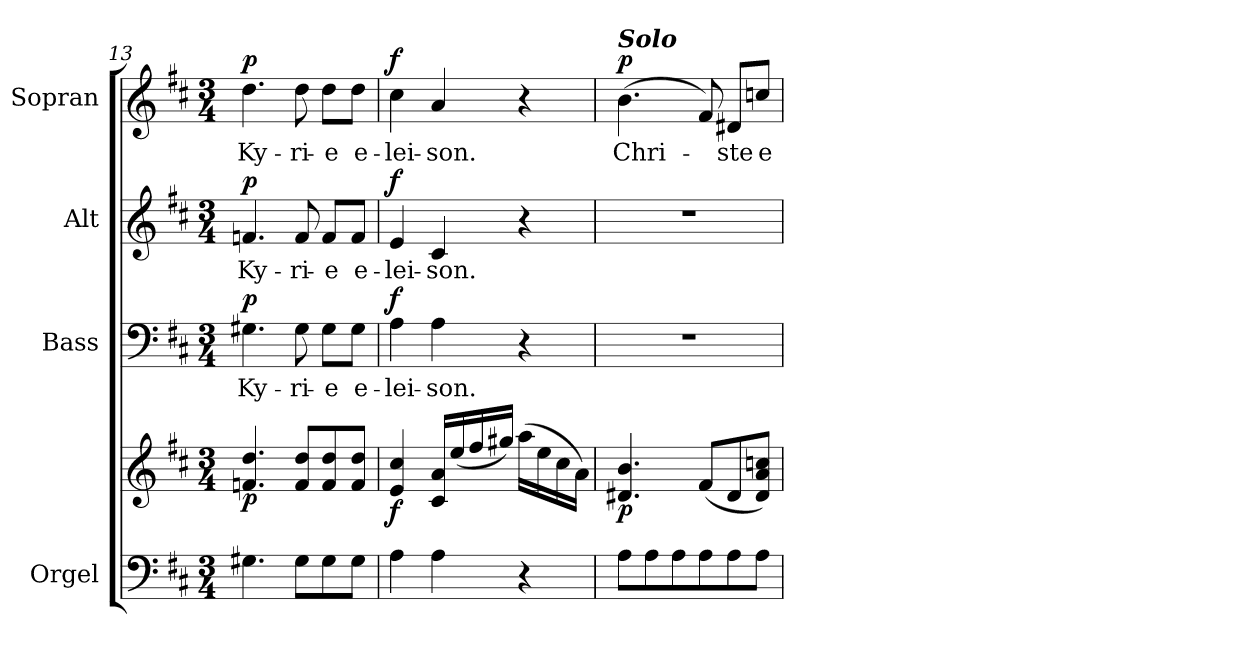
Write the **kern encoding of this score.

**kern	**kern	**dynam	**kern	**text	**dynam	**kern	**text	**dynam	**kern	**text	**dynam
*part4	*part4	*part4	*part3	*part3	*part3	*part2	*part2	*part2	*part1	*part1	*part1
*staff5	*staff4	*staff4/5	*staff3	*staff3	*staff3	*staff2	*staff2	*staff2	*staff1	*staff1	*staff1
*I"Orgel	*	*	*I"Bass	*	*	*I"Alt	*	*	*I"Sopran	*	*
*	*	*	*I'B.	*	*	*I'A.	*	*	*I'S.	*	*
!!LO:LB:g=z
*clefF4	*clefG2	*	*clefF4	*	*	*clefG2	*	*	*clefG2	*	*
*k[f#c#]	*k[f#c#]	*	*k[f#c#]	*	*	*k[f#c#]	*	*	*k[f#c#]	*	*
*D:	*D:	*	*D:	*	*	*D:	*	*	*D:	*	*
*M3/4	*M3/4	*	*M3/4	*	*	*M3/4	*	*	*M3/4	*	*
=13	=13	=13	=13	=13	=13	=13	=13	=13	=13	=13	=13
!	!	!LO:DY:b	!	!LO:LY:b	!LO:DY:a	!	!LO:LY:b	!LO:DY:a	!	!LO:LY:b	!LO:DY:a
4.G#X\	4.fn/ 4.dd/	p	4.G#X\	Ky-	p	4.fn/	Ky-	p	4.dd\	Ky-	p
!	!	!	!	!LO:LY:b	!	!	!LO:LY:b	!	!	!LO:LY:b	!
8G#\L	8f/ 8dd/L	.	8G#\	-ri-	.	8f/	-ri-	.	8dd\	-ri-	.
!	!	!	!	!LO:LY:b	!	!	!LO:LY:b	!	!	!LO:LY:b	!
8G#\	8f/ 8dd/	.	8G#\L	-e	.	8f/L	-e	.	8dd\L	-e	.
!	!	!	!	!LO:LY:b	!	!	!LO:LY:b	!	!	!LO:LY:b	!
8G#\J	8f/ 8dd/J	.	8G#\J	e-	.	8f/J	e-	.	8dd\J	e-	.
=14	=14	=14	=14	=14	=14	=14	=14	=14	=14	=14	=14
!	!	!LO:DY:b	!	!LO:LY:b	!LO:DY:a	!	!LO:LY:b	!LO:DY:a	!	!LO:LY:b	!LO:DY:a
4A\	4e/ 4cc#/	f	4A\	-lei-	f	4e/	-lei-	f	4cc#\	-lei-	f
!	!	!	!	!LO:LY:b	!	!	!LO:LY:b	!	!	!LO:LY:b	!
4A\	16c#/ 16a/LL	.	4A\	-son.	.	4c#/	-son.	.	4a/	-son.	.
.	(<16ee/	.	.	.	.	.	.	.	.	.	.
.	16ff#/	.	.	.	.	.	.	.	.	.	.
.	16gg#X/JJ)	.	.	.	.	.	.	.	.	.	.
4r	(>16aa\LL	.	4r	.	.	4r	.	.	4r	.	.
.	16ee\	.	.	.	.	.	.	.	.	.	.
.	16cc#\	.	.	.	.	.	.	.	.	.	.
.	16a\JJ)	.	.	.	.	.	.	.	.	.	.
=15	=15	=15	=15	=15	=15	=15	=15	=15	=15	=15	=15
!	!	!	!	!	!	!	!	!	!LO:TX:a:Bi:t=Solo	!	!
!	!	!LO:DY:b	!	!	!	!	!	!	!	!LO:LY:b	!LO:DY:a
8A\L	4.d#X/ 4.b/	p	2.r	.	.	2.r	.	.	(>4.b\	Chri-	p
8A\	.	.	.	.	.	.	.	.	.	.	.
8A\	.	.	.	.	.	.	.	.	.	.	.
8A\	(>8f#/L	.	.	.	.	.	.	.	8f#/)	.	.
!	!	!	!	!	!	!	!	!	!	!LO:LY:b	!
8A\	8d#/	.	.	.	.	.	.	.	8d#X/L	-ste	.
!	!	!	!	!	!	!	!	!	!	!LO:LY:b	!
8A\J	8d#/ 8a/ 8ccn/J)	.	.	.	.	.	.	.	8ccn/J	e-	.
=	=	=	=	=	=	=	=	=	=	=	=
*-	*-	*-	*-	*-	*-	*-	*-	*-	*-	*-	*-
